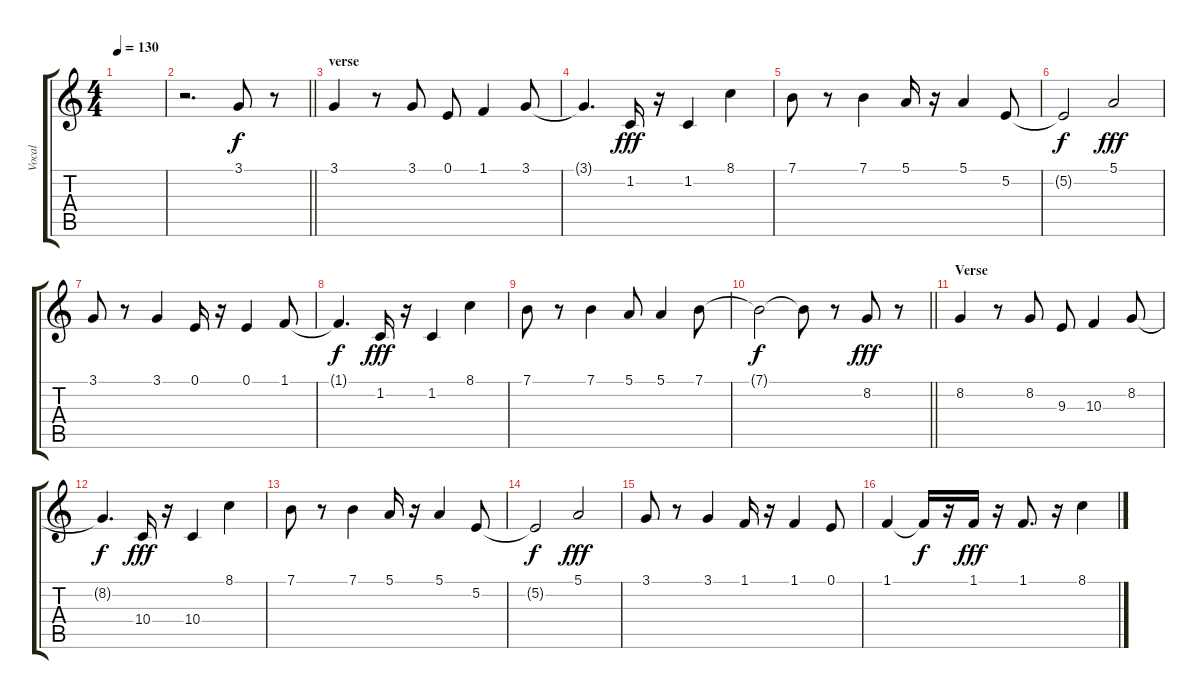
\track ("Vocal" "Vocal") {instrument altosax}
\staff {score tabs}
\tuning (E4 B3 G3 D3 A2 E2) {hide}
\ts (4 4)
\tempo 130
\clef g2
\ks c
|
\barLineRight lightlight
r.2{d} 3.1.8 r.8 |
\section ("" "verse")
3.1.4 r.8 3.1.8 0.1.8 1.1.4 3.1.8 |
3.1{t}.4{d dy f} 1.2.16{dy fff} r.16 1.2.4 8.1.4 |
7.1.8 r.8 7.1.4 5.1.16 r.16 5.1.4 5.2.8 |
5.2{t}.2{dy f} 5.1.2{dy fff} |
3.1.8 r.8 3.1.4 0.1.16 r.16 0.1.4 1.1.8 |
1.1{t}.4{d dy f} 1.2.16{dy fff} r.16 1.2.4 8.1.4 |
7.1.8 r.8 7.1.4 5.1.8 5.1.4 7.1.8 |
\barLineRight lightlight
7.1{t}.2{dy f} 7.1{t}.8 r.8 8.2.8{dy fff} r.8 |
\section ("" "Verse ")
8.2.4 r.8 8.2.8 9.3.8 10.3.4 8.2.8 |
8.2{t}.4{d dy f} 10.4.16{dy fff} r.16 10.4.4 8.1.4 |
7.1.8 r.8 7.1.4 5.1.16 r.16 5.1.4 5.2.8 |
5.2{t}.2{dy f} 5.1.2{dy fff} |
3.1.8 r.8 3.1.4 1.1.16 r.16 1.1.4 0.1.8 |
1.1.4 1.1{t}.16{dy f} r.16 1.1.16{dy fff} r.16 1.1.8{d} r.16 8.1.4
